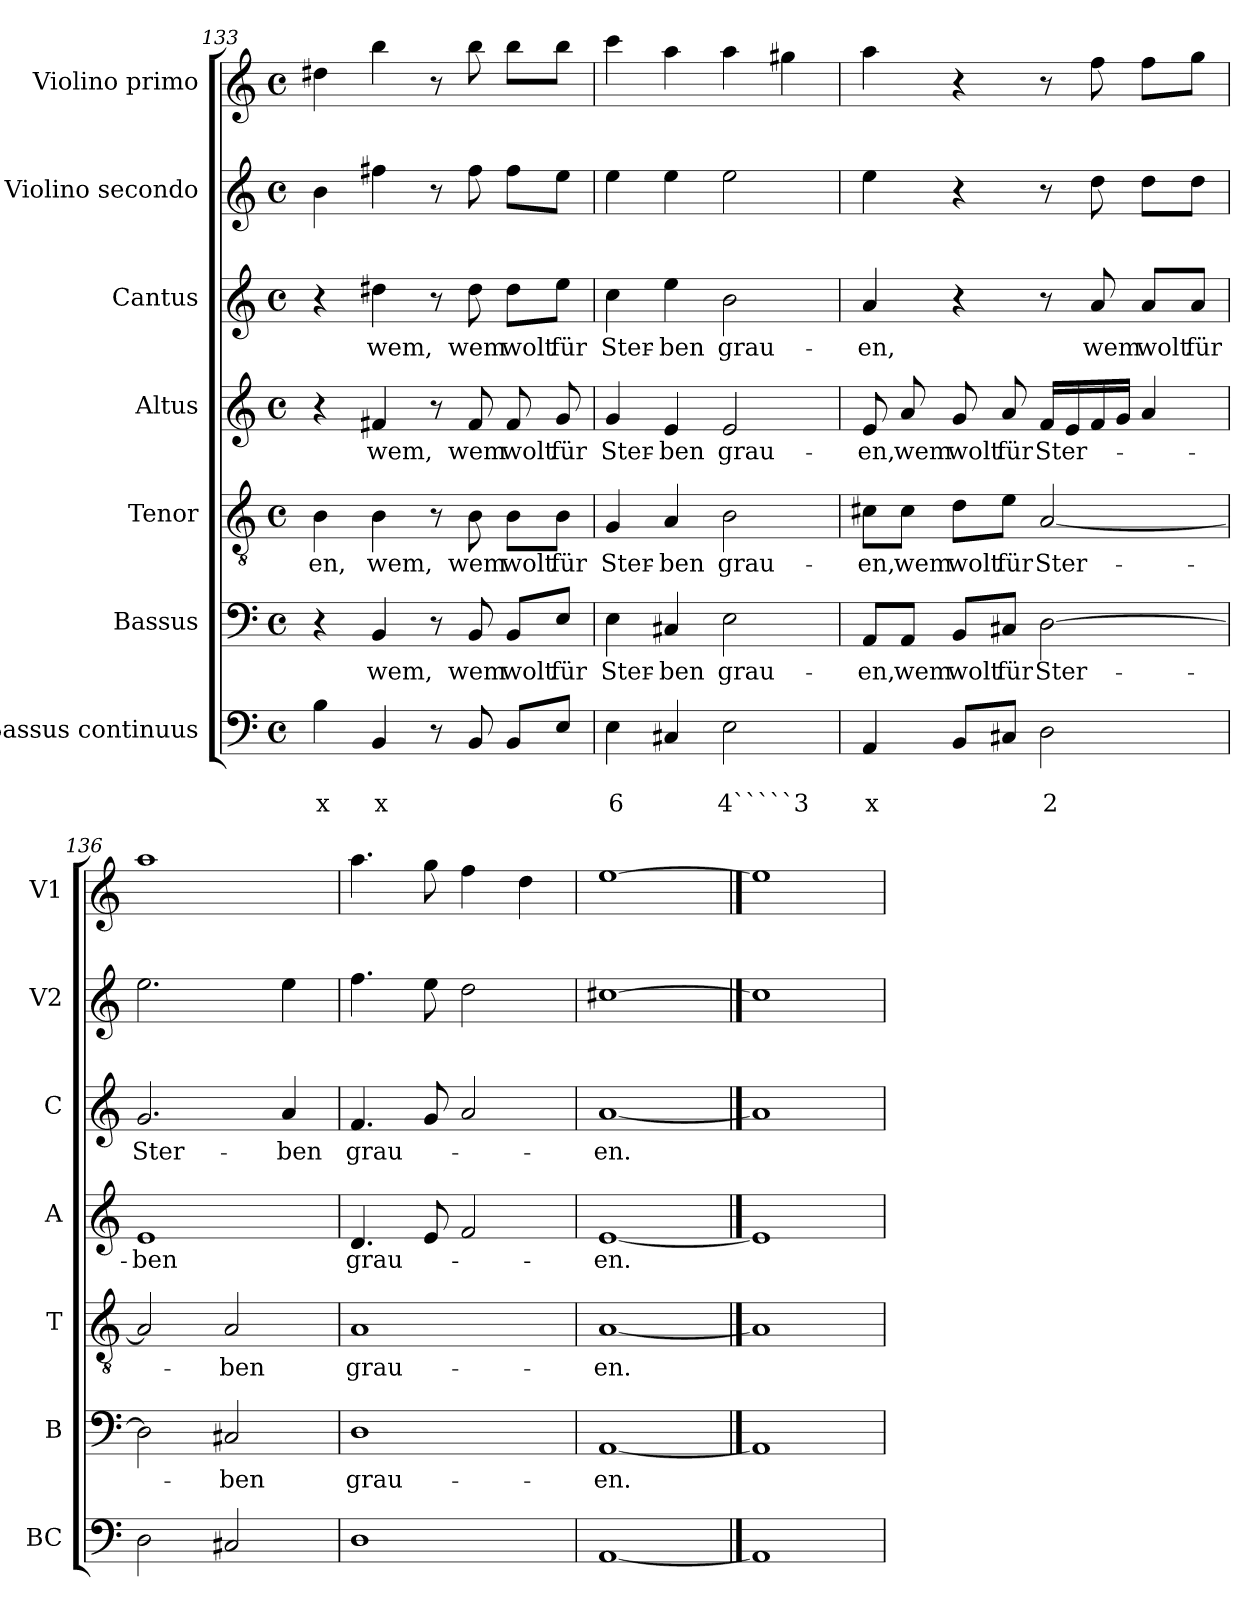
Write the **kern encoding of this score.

**kern	**text	**text	**kern	**text	**kern	**text	**kern	**text	**kern	**text	**kern	**kern
*part7	*part7	*part7	*part6	*part6	*part5	*part5	*part4	*part4	*part3	*part3	*part2	*part1
*staff7	*staff7	*staff7	*staff6	*staff6	*staff5	*staff5	*staff4	*staff4	*staff3	*staff3	*staff2	*staff1
*I"Bassus continuus	*	*	*I"Bassus	*	*I"Tenor	*	*I"Altus	*	*I"Cantus	*	*I"Violino secondo	*I"Violino primo
*I'BC	*	*	*I'B	*	*I'T	*	*I'A	*	*I'C	*	*I'V2	*I'V1
*clefF4	*	*	*clefF4	*	*clefGv2	*	*clefG2	*	*clefG2	*	*clefG2	*clefG2
*k[]	*	*	*k[]	*	*k[]	*	*k[]	*	*k[]	*	*k[]	*k[]
*C:	*	*	*C:	*	*C:	*	*C:	*	*C:	*	*C:	*C:
*M4/4	*	*	*M4/4	*	*M4/4	*	*M4/4	*	*M4/4	*	*M4/4	*M4/4
*met(c)	*	*	*met(c)	*	*met(c)	*	*met(c)	*	*met(c)	*	*met(c)	*met(c)
=133	=133	=133	=133	=133	=133	=133	=133	=133	=133	=133	=133	=133
!	!	!LO:LY:b	!	!	!	!LO:LY:b	!	!	!	!	!	!
4B\	.	x	4r	.	4B\	-en,	4r	.	4r	.	4b\	4dd#X\
!	!	!LO:LY:b	!	!LO:LY:b	!	!LO:LY:b	!	!LO:LY:b	!	!LO:LY:b	!	!
4BB/	.	x	4BB/	wem,	4B\	wem,	4f#X/	wem,	4dd#X\	wem,	4ff#X\	4bb\
8r	.	.	8r	.	8r	.	8r	.	8r	.	8r	8r
!	!	!	!	!LO:LY:b	!	!LO:LY:b	!	!LO:LY:b	!	!LO:LY:b	!	!
8BB/	.	.	8BB/	wem	8B\	wem	8f#/	wem	8dd#\	wem	8ff#\	8bb\
!	!	!	!	!LO:LY:b	!	!LO:LY:b	!	!LO:LY:b	!	!LO:LY:b	!	!
8BB/L	.	.	8BB/L	wolt	8B\L	wolt	8f#/	wolt	8dd#\L	wolt	8ff#\L	8bb\L
!	!	!	!	!LO:LY:b	!	!LO:LY:b	!	!LO:LY:b	!	!LO:LY:b	!	!
8E/J	.	.	8E/J	für	8B\J	für	8g/	für	8ee\J	für	8ee\J	8bb\J
=134	=134	=134	=134	=134	=134	=134	=134	=134	=134	=134	=134	=134
!	!	!LO:LY:b	!	!LO:LY:b	!	!LO:LY:b	!	!LO:LY:b	!	!LO:LY:b	!	!
4E\	.	6	4E\	Ster-	4G/	Ster-	4g/	Ster-	4cc\	Ster-	4ee\	4ccc\
!	!	!	!	!LO:LY:b	!	!LO:LY:b	!	!LO:LY:b	!	!LO:LY:b	!	!
4C#X/	.	.	4C#X/	-ben	4A/	-ben	4e/	-ben	4ee\	-ben	4ee\	4aa\
!	!	!LO:LY:b	!	!LO:LY:b	!	!LO:LY:b	!	!LO:LY:b	!	!LO:LY:b	!	!
2E\	.	4`````3	2E\	grau-	2B\	grau-	2e/	grau-	2b\	grau-	2ee\	4aa\
.	.	.	.	.	.	.	.	.	.	.	.	4gg#X\
!!LO:LB:g=z
=135	=135	=135	=135	=135	=135	=135	=135	=135	=135	=135	=135	=135
!	!	!LO:LY:b	!	!LO:LY:b	!	!LO:LY:b	!	!LO:LY:b	!	!LO:LY:b	!	!
4AA/	.	x	8AA/L	-en,	8c#X\L	-en,	8e/	-en,	4a/	-en,	4ee\	4aa\
!	!	!	!	!LO:LY:b	!	!LO:LY:b	!	!LO:LY:b	!	!	!	!
.	.	.	8AA/J	wem	8c#\J	wem	8a/	wem	.	.	.	.
!	!	!	!	!LO:LY:b	!	!LO:LY:b	!	!LO:LY:b	!	!	!	!
8BB/L	.	.	8BB/L	wolt	8d\L	wolt	8g/	wolt	4r	.	4r	4r
!	!	!	!	!LO:LY:b	!	!LO:LY:b	!	!LO:LY:b	!	!	!	!
8C#X/J	.	.	8C#X/J	für	8e\J	für	8a/	für	.	.	.	.
!	!	!LO:LY:b	!	!LO:LY:b	!	!LO:LY:b	!	!LO:LY:b	!	!	!	!
2D\	.	2	[2D\	Ster-	[2A/	Ster-	16f/LL	Ster-	8r	.	8r	8r
.	.	.	.	.	.	.	16e/	.	.	.	.	.
!	!	!	!	!	!	!	!	!	!	!LO:LY:b	!	!
.	.	.	.	.	.	.	16f/	.	8a/	wem	8dd\	8ff\
.	.	.	.	.	.	.	16g/JJ	.	.	.	.	.
!	!	!	!	!	!	!	!	!	!	!LO:LY:b	!	!
.	.	.	.	.	.	.	4a/	.	8a/L	wolt	8dd\L	8ff\L
!	!	!	!	!	!	!	!	!	!	!LO:LY:b	!	!
.	.	.	.	.	.	.	.	.	8a/J	für	8dd\J	8gg\J
=136	=136	=136	=136	=136	=136	=136	=136	=136	=136	=136	=136	=136
!	!	!	!	!	!	!	!	!LO:LY:b	!	!LO:LY:b	!	!
2D\	.	.	2D\]	.	2A/]	.	1e	-ben	2.g/	Ster-	2.ee\	1aa
!	!	!	!	!LO:LY:b	!	!LO:LY:b	!	!	!	!	!	!
2C#X/	.	.	2C#X/	-ben	2A/	-ben	.	.	.	.	.	.
!	!	!	!	!	!	!	!	!	!	!LO:LY:b	!	!
.	.	.	.	.	.	.	.	.	4a/	-ben	4ee\	.
=137	=137	=137	=137	=137	=137	=137	=137	=137	=137	=137	=137	=137
!	!	!	!	!LO:LY:b	!	!LO:LY:b	!	!LO:LY:b	!	!LO:LY:b	!	!
1D	.	.	1D	grau-	1A	grau-	4.d/	grau-	4.f/	grau-	4.ff\	4.aa\
.	.	.	.	.	.	.	8e/	.	8g/	.	8ee\	8gg\
.	.	.	.	.	.	.	2f/	.	2a/	.	2dd\	4ff\
.	.	.	.	.	.	.	.	.	.	.	.	4dd\
=138	=138	=138	=138	=138	=138	=138	=138	=138	=138	=138	=138	=138
!	!	!	!	!LO:LY:b	!	!LO:LY:b	!	!LO:LY:b	!	!LO:LY:b	!	!
[1AA	.	.	[1AA	-en.	[1A	-en.	[1e	-en.	[1a	-en.	[1cc#X	[1ee
==139	==139	==139	==139	==139	==139	==139	==139	==139	==139	==139	==139	==139
1AA]	.	.	1AA]	.	1A]	.	1e]	.	1a]	.	1cc#]	1ee]
=	=	=	=	=	=	=	=	=	=	=	=	=
*-	*-	*-	*-	*-	*-	*-	*-	*-	*-	*-	*-	*-
